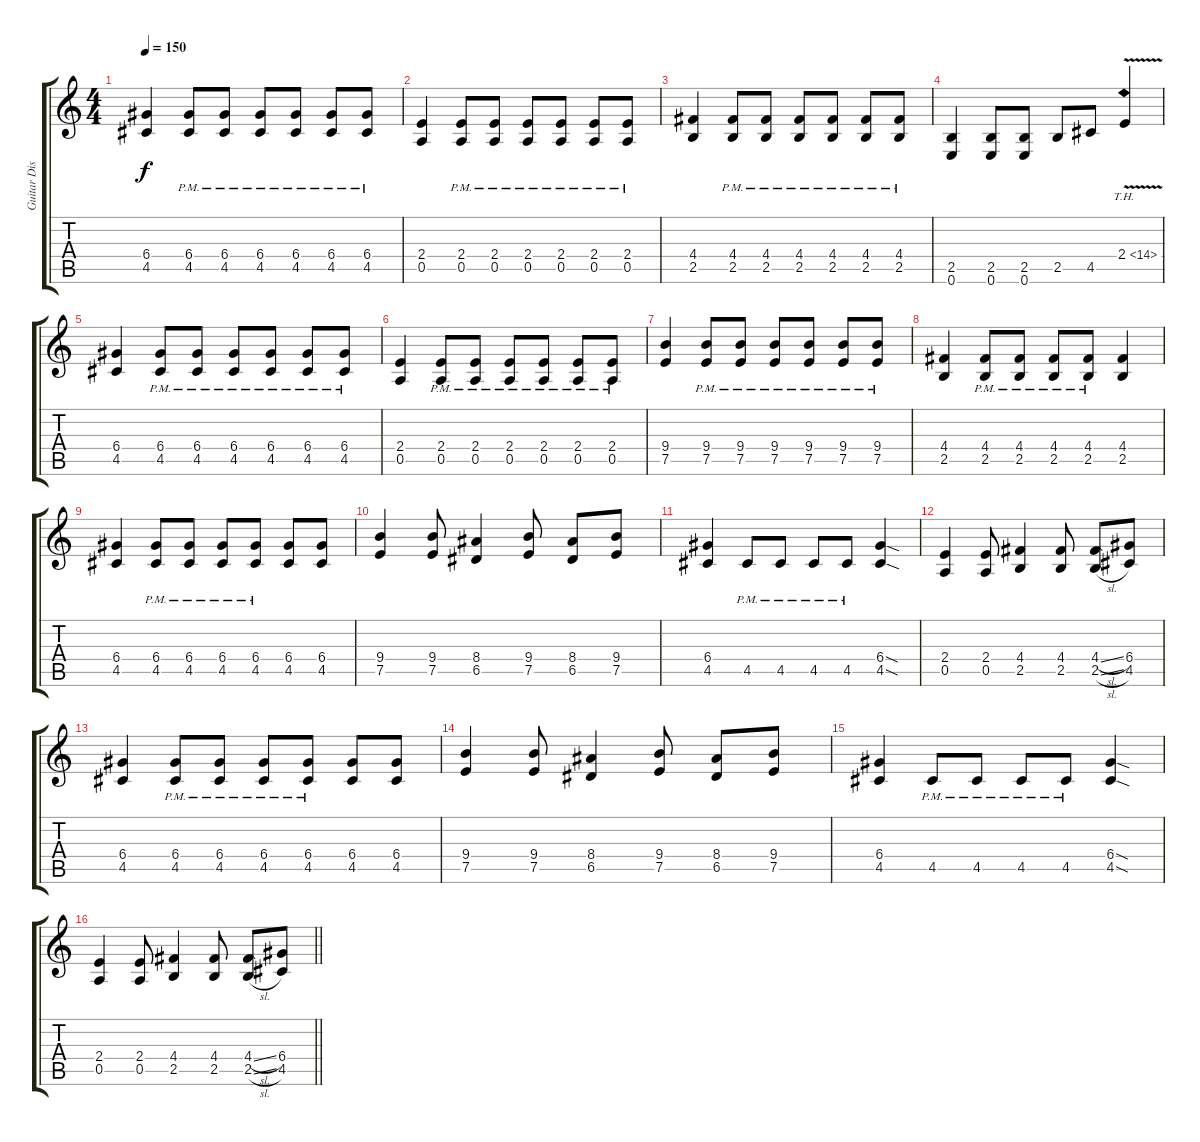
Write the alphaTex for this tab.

\track ("Guitar Dist" "Guitar Dis") {instrument distortionguitar}
\staff {score tabs}
\tuning (E4 B3 G3 D3 A2 E2) {hide}
\ts (4 4)
\tempo 150
\clef g2
\ks c
(6.4 4.5).4{dy f} (6.4{pm} 4.5{pm}).8 (6.4{pm} 4.5{pm}).8 (6.4{pm} 4.5{pm}).8 (6.4{pm} 4.5{pm}).8 (6.4{pm} 4.5{pm}).8 (6.4 4.5{pm}).8 |
(2.4 0.5).4 (2.4 0.5{pm}).8 (2.4{pm} 0.5{pm}).8 (2.4{pm} 0.5).8 (2.4{pm} 0.5{pm}).8 (2.4{pm} 0.5).8 (2.4{pm} 0.5{pm}).8 |
(4.4 2.5).4 (4.4{pm} 2.5).8 (4.4{pm} 2.5{pm}).8 (4.4{pm} 2.5{pm}).8 (4.4{pm} 2.5{pm}).8 (4.4{pm} 2.5).8 (4.4{pm} 2.5{pm}).8 |
(2.5 0.6).4 (2.5 0.6).8 (2.5 0.6).8 2.5.8 4.5.8 2.4{th 12 v}.4 |
(6.4 4.5).4 (6.4{pm} 4.5{pm}).8 (6.4{pm} 4.5{pm}).8 (6.4{pm} 4.5{pm}).8 (6.4{pm} 4.5{pm}).8 (6.4{pm} 4.5{pm}).8 (6.4 4.5{pm}).8 |
(2.4 0.5).4 (2.4 0.5{pm}).8 (2.4{pm} 0.5{pm}).8 (2.4{pm} 0.5).8 (2.4{pm} 0.5{pm}).8 (2.4{pm} 0.5).8 (2.4{pm} 0.5{pm}).8 |
(9.4 7.5).4 (9.4{pm} 7.5{pm}).8 (9.4{pm} 7.5{pm}).8 (9.4{pm} 7.5{pm}).8 (9.4{pm} 7.5{pm}).8 (9.4 7.5{pm}).8 (9.4{pm} 7.5{pm}).8 |
(4.4 2.5).4 (4.4{pm} 2.5).8 (4.4{pm} 2.5{pm}).8 (4.4{pm} 2.5{pm}).8 (4.4{pm} 2.5{pm}).8 (4.4 2.5).4 |
(6.4 4.5).4 (6.4{pm} 4.5{pm}).8 (6.4{pm} 4.5{pm}).8 (6.4{pm} 4.5{pm}).8 (6.4{pm} 4.5{pm}).8 (6.4 4.5).8 (6.4 4.5).8 |
(9.4 7.5).4 (9.4 7.5).8 (8.4 6.5).4 (9.4 7.5).8 (8.4 6.5).8 (9.4 7.5).8 |
(6.4 4.5).4 4.5{pm}.8 4.5{pm}.8 4.5{pm}.8 4.5{pm}.8 (6.4{sod} 4.5{sod}).4 |
(2.4 0.5).4 (2.4 0.5).8 (4.4 2.5).4 (4.4 2.5).8 (4.4{sl} 2.5{sl}).8 (6.4 4.5).8 |
(6.4 4.5).4 (6.4{pm} 4.5{pm}).8 (6.4{pm} 4.5{pm}).8 (6.4{pm} 4.5{pm}).8 (6.4{pm} 4.5{pm}).8 (6.4 4.5).8 (6.4 4.5).8 |
(9.4 7.5).4 (9.4 7.5).8 (8.4 6.5).4 (9.4 7.5).8 (8.4 6.5).8 (9.4 7.5).8 |
(6.4 4.5).4 4.5{pm}.8 4.5{pm}.8 4.5{pm}.8 4.5{pm}.8 (6.4{sod} 4.5{sod}).4 |
\barLineRight lightlight
(2.4 0.5).4 (2.4 0.5).8 (4.4 2.5).4 (4.4 2.5).8 (4.4{sl} 2.5{sl}).8 (6.4 4.5).8
